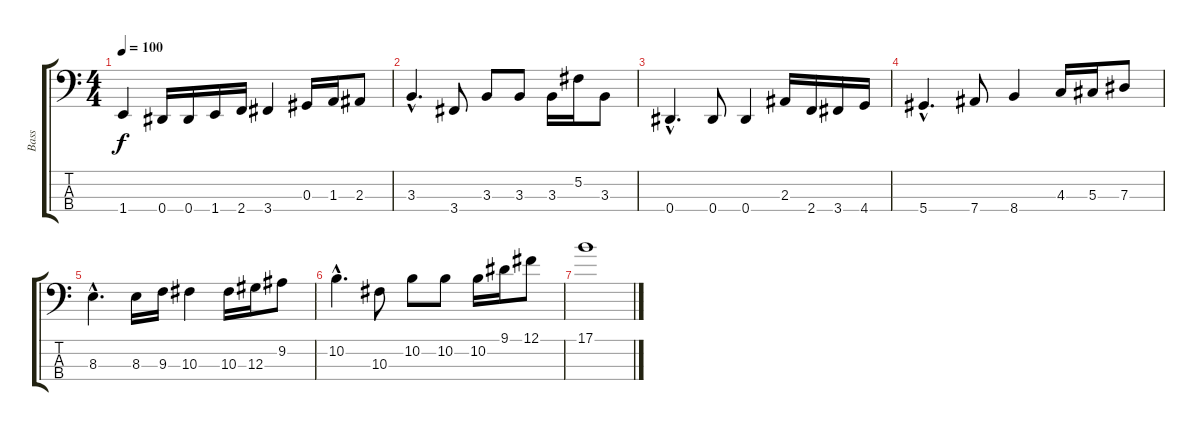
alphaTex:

\track ("Bass" "Bass") {instrument electricbassfinger}
\staff {score tabs}
\tuning (Gb2 Db2 Ab1 Eb1) {hide}
\ts (4 4)
\tempo 100
\clef f4
\ks c
1.4.4{dy f} 0.4.16 0.4.16 1.4.16 2.4.16 3.4.4 0.3.16 1.3.16 2.3.8 |
3.3{hac}.4{d} 3.4.8 3.3.8 3.3.8 3.3.16 5.2.16 3.3.8 |
0.4{hac}.4{d} 0.4.8 0.4.4 2.3.16 2.4.16 3.4.16 4.4.16 |
5.4{hac}.4{d} 7.4.8 8.4.4 4.3.16 5.3.16 7.3.8 |
8.3{hac}.4{d} 8.3.16 9.3.16 10.3.4 10.3.16 12.3.16 9.2.8 |
10.2{hac}.4{d} 10.3.8 10.2.8 10.2.8 10.2.16 9.1.16 12.1.8 |
17.1.1
